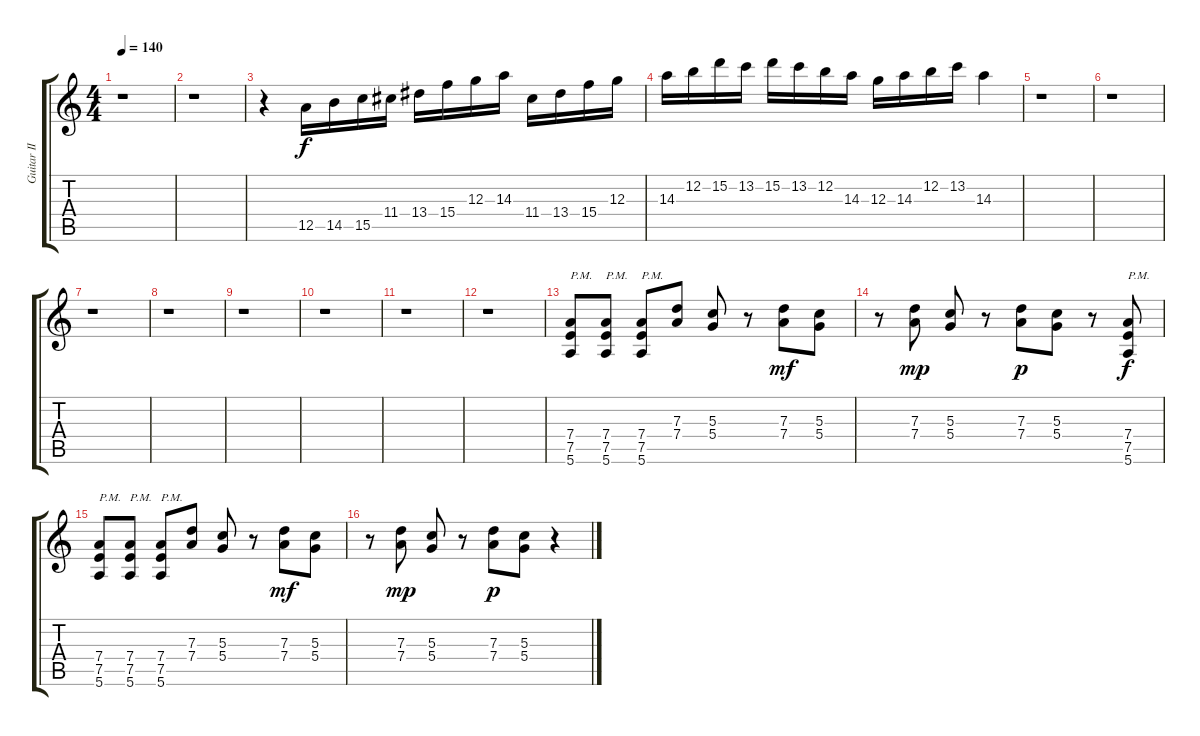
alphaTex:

\track ("Guitar II" "Guitar II") {instrument distortionguitar}
\staff {score tabs}
\tuning (E4 B3 G3 D3 A2 E2) {hide}
\ts (4 4)
\tempo 140
\clef g2
\ks c
r.1{dy f instrument distortionguitar} |
r.1{volume 0} |
r.4{volume 7} 12.5.16 14.5.16 15.5.16 11.4.16 13.4.16 15.4.16 12.3.16 14.3.16 11.4.16 13.4.16 15.4.16 12.3.16 |
14.3.16 12.2.16 15.2.16 13.2.16 15.2.16 13.2.16 12.2.16 14.3.16 12.3.16 14.3.16 12.2.16 13.2.16 14.3.4 |
r.1 |
r.1 |
r.1 |
r.1 |
r.1 |
r.1 |
r.1 |
r.1 |
(7.4 7.5 5.6).8{txt "P.M." volume 10 balance 8 instrument distortionguitar} (7.4 7.5 5.6).8{txt "P.M."} (7.4 7.5 5.6).8{txt "P.M."} (7.3 7.4).8 (5.3 5.4).8 r.8 (7.3 7.4).8{dy mf} (5.3 5.4).8 |
r.8 (7.3 7.4).8{dy mp} (5.3 5.4).8 r.8 (7.3 7.4).8{dy p} (5.3 5.4).8 r.8 (7.4 7.5 5.6).8{txt "P.M." dy f} |
(7.4 7.5 5.6).8{txt "P.M."} (7.4 7.5 5.6).8{txt "P.M."} (7.4 7.5 5.6).8{txt "P.M."} (7.3 7.4).8 (5.3 5.4).8 r.8 (7.3 7.4).8{dy mf} (5.3 5.4).8 |
r.8 (7.3 7.4).8{dy mp} (5.3 5.4).8 r.8 (7.3 7.4).8{dy p} (5.3 5.4).8 r.4
